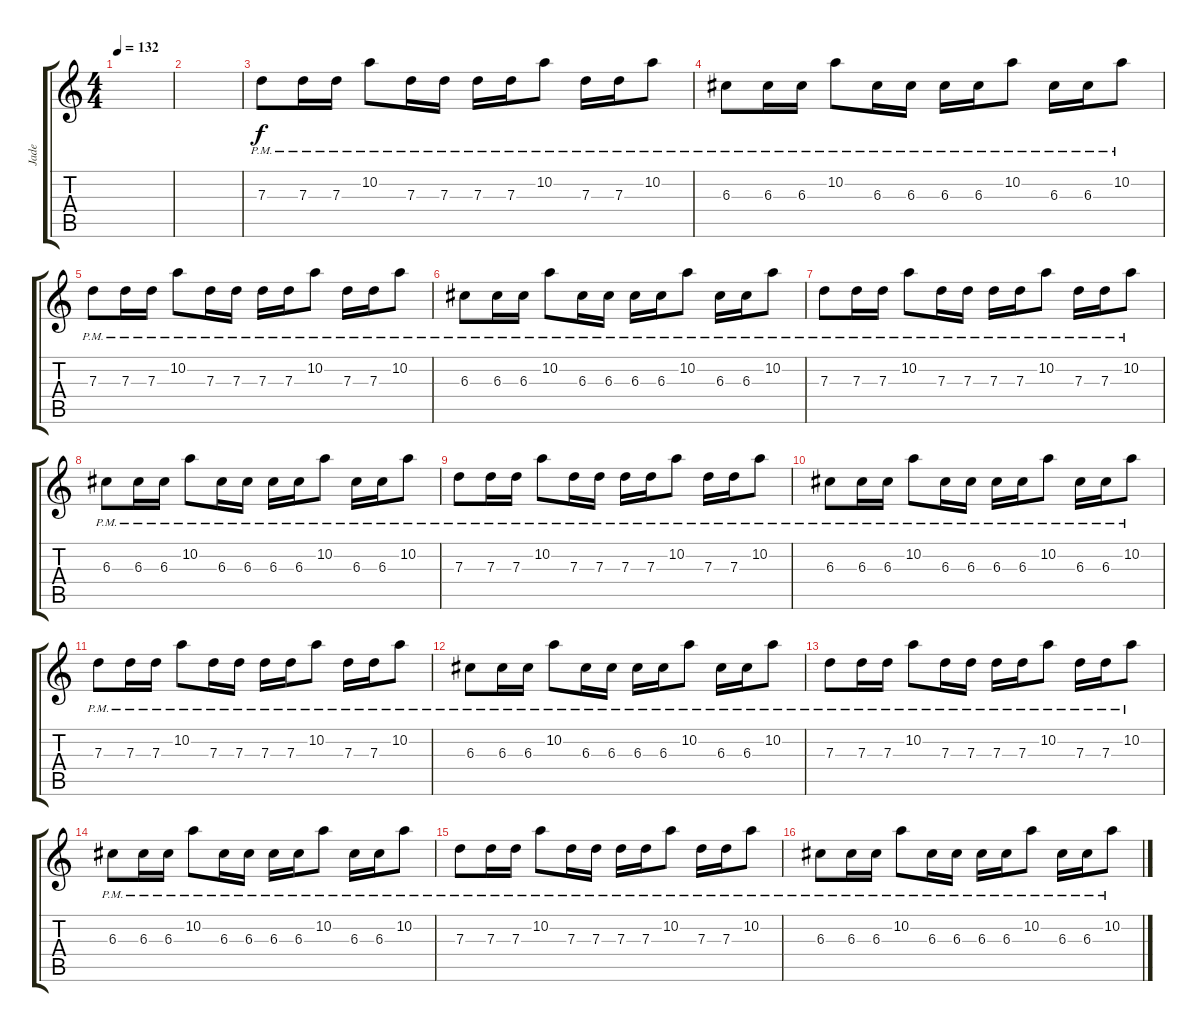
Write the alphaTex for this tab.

\track ("Jade" "Jade") {instrument distortionguitar}
\staff {score tabs}
\tuning (E4 B3 G3 D3 A2 E2) {hide}
\ts (4 4)
\tempo 132
\clef g2
\ks c
|
|
7.3{pm}.8{instrument electricguitarclean} 7.3{pm}.16 7.3{pm}.16 10.2{pm}.8 7.3{pm}.16 7.3{pm}.16 7.3{pm}.16 7.3{pm}.16 10.2{pm}.8 7.3{pm}.16 7.3{pm}.16 10.2{pm}.8 |
6.3{pm}.8 6.3{pm}.16 6.3{pm}.16 10.2{pm}.8 6.3{pm}.16 6.3{pm}.16 6.3{pm}.16 6.3{pm}.16 10.2{pm}.8 6.3{pm}.16 6.3{pm}.16 10.2{pm}.8 |
7.3{pm}.8 7.3{pm}.16 7.3{pm}.16 10.2{pm}.8 7.3{pm}.16 7.3{pm}.16 7.3{pm}.16 7.3{pm}.16 10.2{pm}.8 7.3{pm}.16 7.3{pm}.16 10.2{pm}.8 |
6.3{pm}.8 6.3{pm}.16 6.3{pm}.16 10.2{pm}.8 6.3{pm}.16 6.3{pm}.16 6.3{pm}.16 6.3{pm}.16 10.2{pm}.8 6.3{pm}.16 6.3{pm}.16 10.2{pm}.8 |
7.3{pm}.8 7.3{pm}.16 7.3{pm}.16 10.2{pm}.8 7.3{pm}.16 7.3{pm}.16 7.3{pm}.16 7.3{pm}.16 10.2{pm}.8 7.3{pm}.16 7.3{pm}.16 10.2{pm}.8 |
6.3{pm}.8 6.3{pm}.16 6.3{pm}.16 10.2{pm}.8 6.3{pm}.16 6.3{pm}.16 6.3{pm}.16 6.3{pm}.16 10.2{pm}.8 6.3{pm}.16 6.3{pm}.16 10.2{pm}.8 |
7.3{pm}.8 7.3{pm}.16 7.3{pm}.16 10.2{pm}.8 7.3{pm}.16 7.3{pm}.16 7.3{pm}.16 7.3{pm}.16 10.2{pm}.8 7.3{pm}.16 7.3{pm}.16 10.2{pm}.8 |
6.3{pm}.8 6.3{pm}.16 6.3{pm}.16 10.2{pm}.8 6.3{pm}.16 6.3{pm}.16 6.3{pm}.16 6.3{pm}.16 10.2{pm}.8 6.3{pm}.16 6.3{pm}.16 10.2{pm}.8 |
7.3{pm}.8 7.3{pm}.16 7.3{pm}.16 10.2{pm}.8 7.3{pm}.16 7.3{pm}.16 7.3{pm}.16 7.3{pm}.16 10.2{pm}.8 7.3{pm}.16 7.3{pm}.16 10.2{pm}.8 |
6.3{pm}.8 6.3{pm}.16 6.3{pm}.16 10.2{pm}.8 6.3{pm}.16 6.3{pm}.16 6.3{pm}.16 6.3{pm}.16 10.2{pm}.8 6.3{pm}.16 6.3{pm}.16 10.2{pm}.8 |
7.3{pm}.8 7.3{pm}.16 7.3{pm}.16 10.2{pm}.8 7.3{pm}.16 7.3{pm}.16 7.3{pm}.16 7.3{pm}.16 10.2{pm}.8 7.3{pm}.16 7.3{pm}.16 10.2{pm}.8 |
6.3{pm}.8 6.3{pm}.16 6.3{pm}.16 10.2{pm}.8 6.3{pm}.16 6.3{pm}.16 6.3{pm}.16 6.3{pm}.16 10.2{pm}.8 6.3{pm}.16 6.3{pm}.16 10.2{pm}.8 |
7.3{pm}.8 7.3{pm}.16 7.3{pm}.16 10.2{pm}.8 7.3{pm}.16 7.3{pm}.16 7.3{pm}.16 7.3{pm}.16 10.2{pm}.8 7.3{pm}.16 7.3{pm}.16 10.2{pm}.8 |
6.3{pm}.8 6.3{pm}.16 6.3{pm}.16 10.2{pm}.8 6.3{pm}.16 6.3{pm}.16 6.3{pm}.16 6.3{pm}.16 10.2{pm}.8 6.3{pm}.16 6.3{pm}.16 10.2{pm}.8
